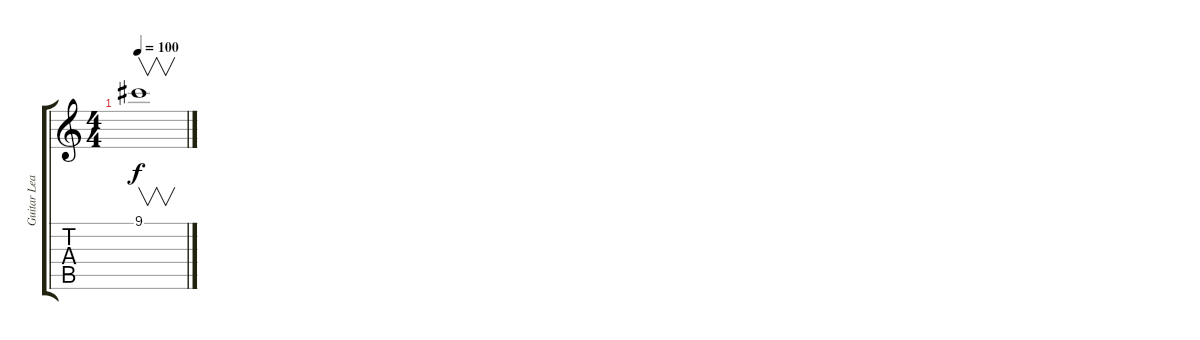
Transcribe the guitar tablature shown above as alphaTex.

\track ("Guitar Lead" "Guitar Lea") {instrument distortionguitar}
\staff {score tabs}
\tuning (E4 B3 G3 D3 A2 E2) {hide}
\ts (4 4)
\tempo 100
\clef g2
\ks c
9.1.1{v dy f}
